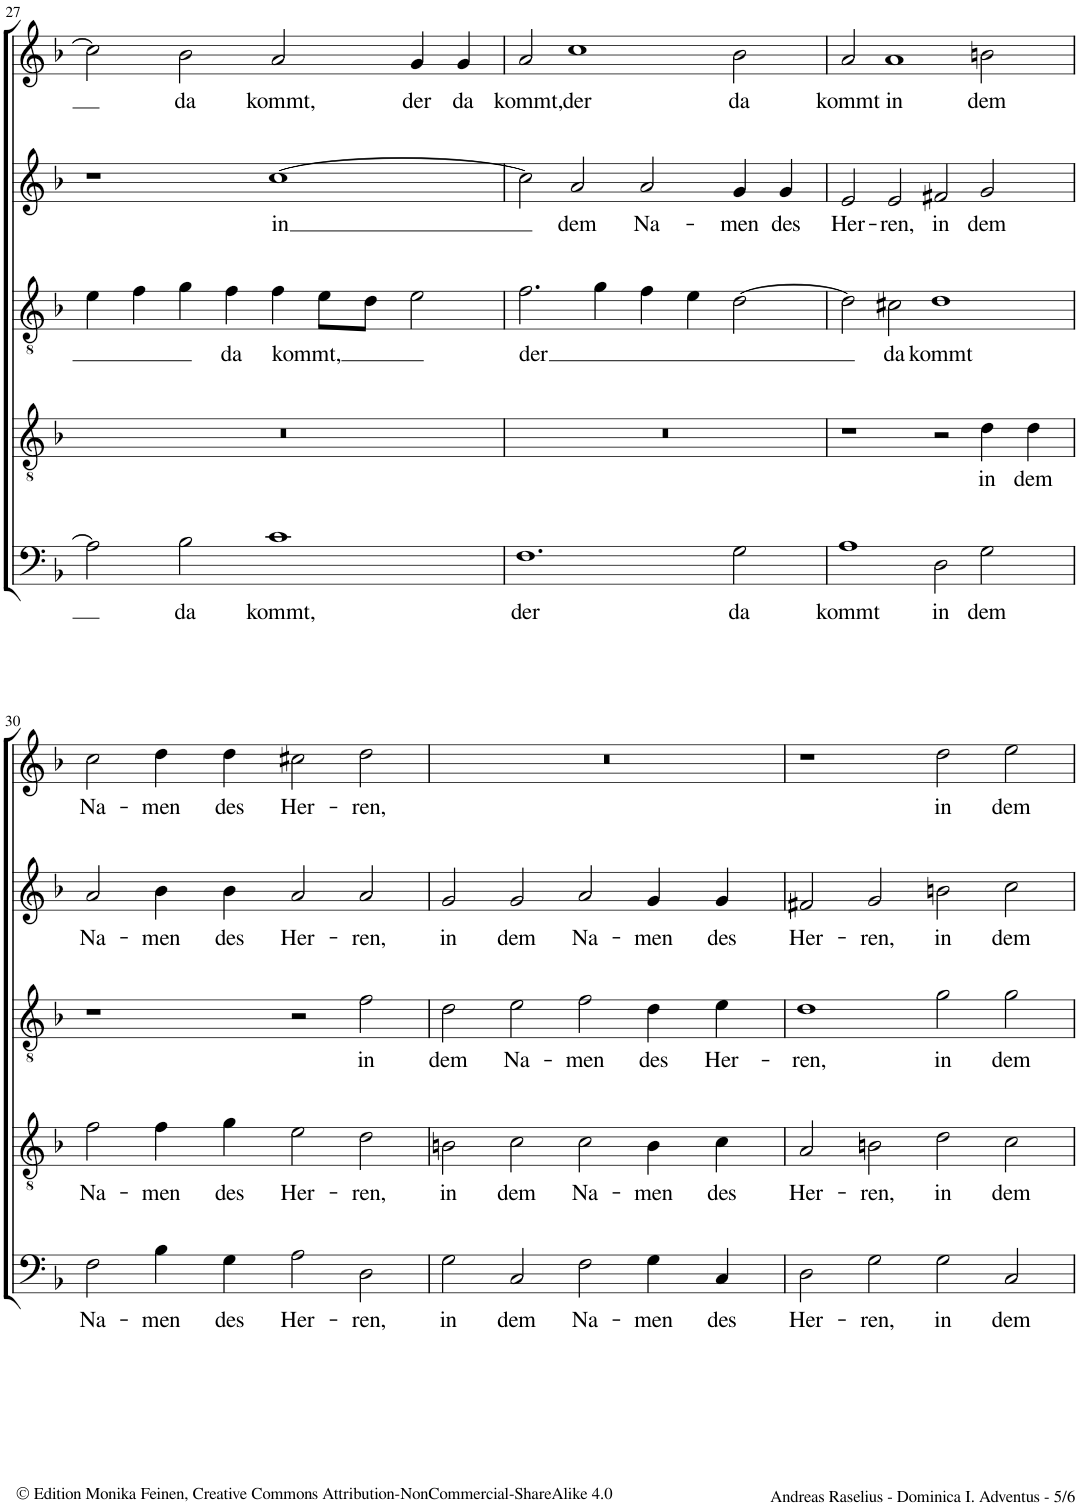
**kern	**text	**kern	**text	**kern	**text	**kern	**text	**kern	**text
*part5	*part5	*part4	*part4	*part3	*part3	*part2	*part2	*part1	*part1
*staff5	*staff5	*staff4	*staff4	*staff3	*staff3	*staff2	*staff2	*staff1	*staff1
*I"Bassus	*	*I"Tenor [Dorius]	*	*I"Quintus	*	*I"Altus	*	*I"Cantus	*
!!LO:PB:g=z
*clefF4	*	*clefGv2	*	*clefGv2	*	*clefG2	*	*clefG2	*
*k[b-]	*	*k[b-]	*	*k[b-]	*	*k[b-]	*	*k[b-]	*
*M4/2	*	*M4/2	*	*M4/2	*	*M4/2	*	*M4/2	*
*met(c|)	*	*met(c|)	*	*met(c|)	*	*met(c|)	*	*met(c|)	*
=27	=27	=27	=27	=27	=27	=27	=27	=27	=27
2A\]	.	0r	.	4e\	.	1r	.	2cc\]	.
.	.	.	.	4f\	.	.	.	.	.
!	!LO:LY:b	!	!	!	!	!	!	!	!LO:LY:b
2B-\	da	.	.	4g\	.	.	.	2b-\	da
!	!	!	!	!	!LO:LY:b	!	!	!	!
.	.	.	.	4f\	da	.	.	.	.
!	!LO:LY:b	!	!	!	!LO:LY:b	!	!LO:LY:b	!	!LO:LY:b
1c	kommt,	.	.	4f\	kommt,	[1cc	in	2a/	kommt,
.	.	.	.	8e\L	.	.	.	.	.
.	.	.	.	8d\J	.	.	.	.	.
!	!	!	!	!	!	!	!	!	!LO:LY:b
.	.	.	.	2e\	.	.	.	4g/	der
!	!	!	!	!	!	!	!	!	!LO:LY:b
.	.	.	.	.	.	.	.	4g/	da
=28	=28	=28	=28	=28	=28	=28	=28	=28	=28
!	!LO:LY:b	!	!	!	!LO:LY:b	!	!	!	!LO:LY:b
1.F	der	0r	.	2.f\	der	2cc\]	.	2a/	kommt,
!	!	!	!	!	!	!	!LO:LY:b	!	!LO:LY:b
.	.	.	.	.	.	2a/	dem	1cc	der
.	.	.	.	4g\	.	.	.	.	.
!	!	!	!	!	!	!	!LO:LY:b	!	!
.	.	.	.	4f\	.	2a/	Na-	.	.
.	.	.	.	4e\	.	.	.	.	.
!	!LO:LY:b	!	!	!	!	!	!LO:LY:b	!	!LO:LY:b
2G\	da	.	.	[2d\	.	4g/	-men	2b-\	da
!	!	!	!	!	!	!	!LO:LY:b	!	!
.	.	.	.	.	.	4g/	des	.	.
=29	=29	=29	=29	=29	=29	=29	=29	=29	=29
!	!LO:LY:b	!	!	!	!	!	!LO:LY:b	!	!LO:LY:b
1A	kommt	1r	.	2d\]	.	2e/	Her-	2a/	kommt
!	!	!	!	!	!LO:LY:b	!	!LO:LY:b	!	!LO:LY:b
.	.	.	.	2c#X\	da	2e/	-ren,	1a	in
!	!LO:LY:b	!	!	!	!LO:LY:b	!	!LO:LY:b	!	!
2D\	in	2r	.	1d	kommt	2f#X/	in	.	.
!	!LO:LY:b	!	!LO:LY:b	!	!	!	!LO:LY:b	!	!LO:LY:b
2G\	dem	4d\	in	.	.	2g/	dem	2bn\	dem
!	!	!	!LO:LY:b	!	!	!	!	!	!
.	.	4d\	dem	.	.	.	.	.	.
!!LO:LB:g=z
=30	=30	=30	=30	=30	=30	=30	=30	=30	=30
!	!LO:LY:b	!	!LO:LY:b	!	!	!	!LO:LY:b	!	!LO:LY:b
2F\	Na-	2f\	Na-	1r	.	2a/	Na-	2cc\	Na-
!	!LO:LY:b	!	!LO:LY:b	!	!	!	!LO:LY:b	!	!LO:LY:b
4B-\	-men	4f\	-men	.	.	4b-\	-men	4dd\	-men
!	!LO:LY:b	!	!LO:LY:b	!	!	!	!LO:LY:b	!	!LO:LY:b
4G\	des	4g\	des	.	.	4b-\	des	4dd\	des
!	!LO:LY:b	!	!LO:LY:b	!	!	!	!LO:LY:b	!	!LO:LY:b
2A\	Her-	2e\	Her-	2r	.	2a/	Her-	2cc#X\	Her-
!	!LO:LY:b	!	!LO:LY:b	!	!LO:LY:b	!	!LO:LY:b	!	!LO:LY:b
2D\	-ren,	2d\	-ren,	2f\	in	2a/	-ren,	2dd\	-ren,
=31	=31	=31	=31	=31	=31	=31	=31	=31	=31
!	!LO:LY:b	!	!LO:LY:b	!	!LO:LY:b	!	!LO:LY:b	!	!
2G\	in	2Bn\	in	2d\	dem	2g/	in	0r	.
!	!LO:LY:b	!	!LO:LY:b	!	!LO:LY:b	!	!LO:LY:b	!	!
2C/	dem	2c\	dem	2e\	Na-	2g/	dem	.	.
!	!LO:LY:b	!	!LO:LY:b	!	!LO:LY:b	!	!LO:LY:b	!	!
2F\	Na-	2c\	Na-	2f\	-men	2a/	Na-	.	.
!	!LO:LY:b	!	!LO:LY:b	!	!LO:LY:b	!	!LO:LY:b	!	!
4G\	-men	4B\	-men	4d\	des	4g/	-men	.	.
!	!LO:LY:b	!	!LO:LY:b	!	!LO:LY:b	!	!LO:LY:b	!	!
4C/	des	4c\	des	4e\	Her-	4g/	des	.	.
=32	=32	=32	=32	=32	=32	=32	=32	=32	=32
!	!LO:LY:b	!	!LO:LY:b	!	!LO:LY:b	!	!LO:LY:b	!	!
2D\	Her-	2A/	Her-	1d	-ren,	2f#X/	Her-	1r	.
!	!LO:LY:b	!	!LO:LY:b	!	!	!	!LO:LY:b	!	!
2G\	-ren,	2Bn\	-ren,	.	.	2g/	-ren,	.	.
!	!LO:LY:b	!	!LO:LY:b	!	!LO:LY:b	!	!LO:LY:b	!	!LO:LY:b
2G\	in	2d\	in	2g\	in	2bn\	in	2dd\	in
!	!LO:LY:b	!	!LO:LY:b	!	!LO:LY:b	!	!LO:LY:b	!	!LO:LY:b
2C/	dem	2c\	dem	2g\	dem	2cc\	dem	2ee\	dem
=	=	=	=	=	=	=	=	=	=
*-	*-	*-	*-	*-	*-	*-	*-	*-	*-
